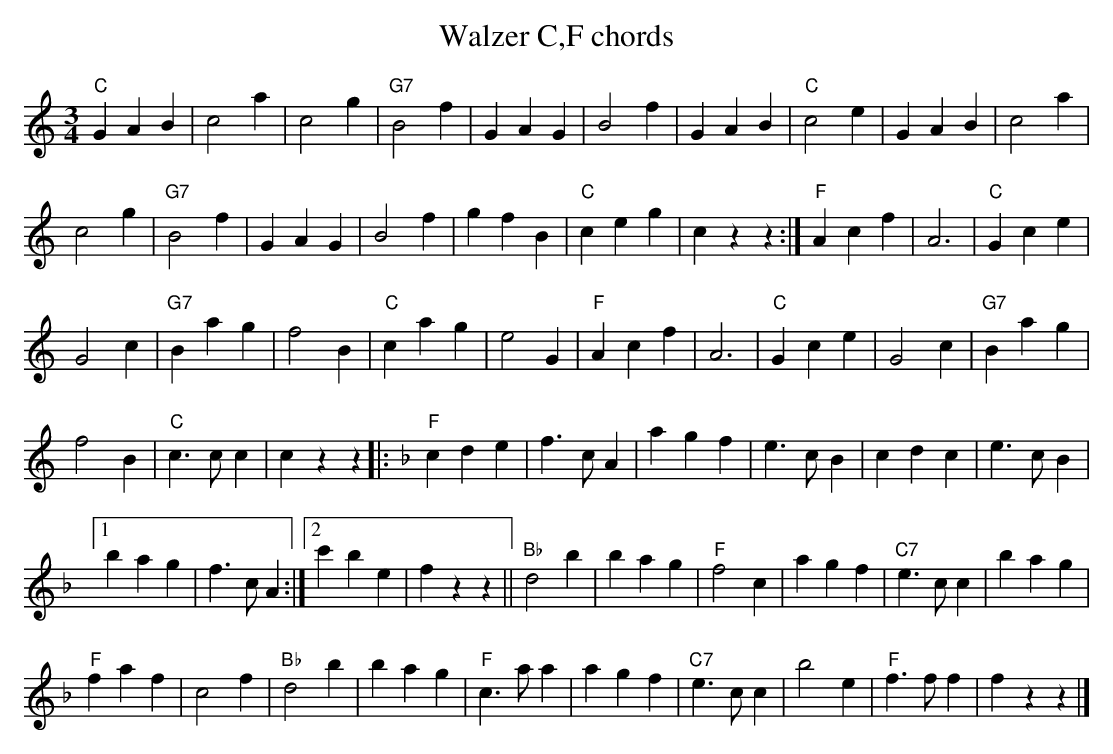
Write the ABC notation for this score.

X:1
T: Walzer C,F chords
M:3/4
L:1/4
K:C %%MIDI gchordon
"C"GAB | c2a | c2g | "G7"B2f | GAG | B2f | GAB | "C"c2e | GAB | c2a |
c2g | "G7"B2f | GAG | B2f | gfB | "C"ceg | c zz :| "F"Acf | A3 | "C"Gce |
G2c | "G7"Bag | f2B | "C"cag | e2G | "F"Acf | A3 | "C"Gce | G2c | "G7"Bag |
f2B | "C"c>cc | czz |: [K:F] "F"cde | f>cA | agf | e>cB | cdc | e>cB |1
bag |  f>cA :|2 c'be | fzz || "Bb"d2b | bag | "F"f2c | agf | "C7"e>cc | bag |
"F"faf | c2f | "Bb"d2b | bag | "F"c>aa | agf  | "C7"e>cc | b2e | "F"f>ff | fzz |]
